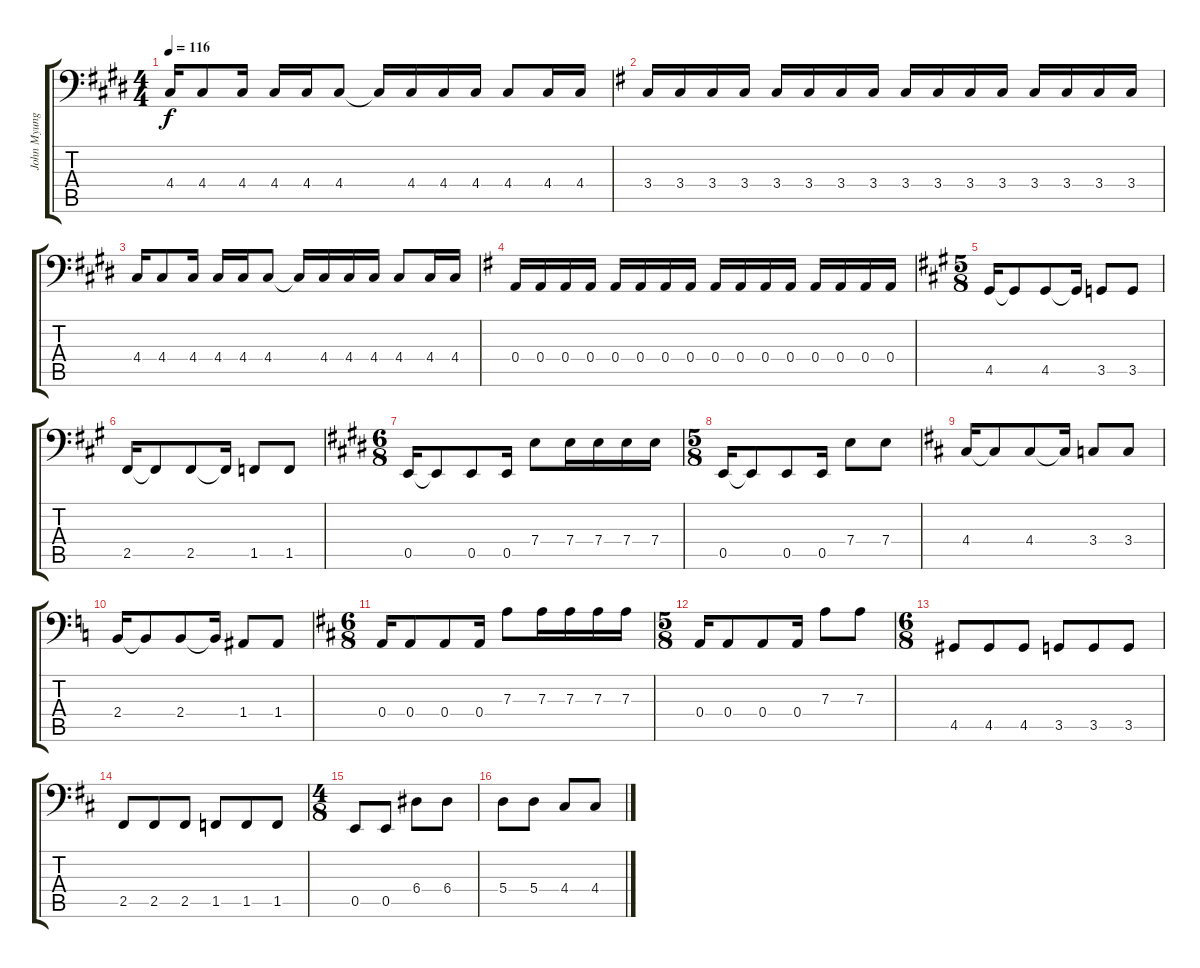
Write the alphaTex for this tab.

\track ("John Myung - Bass" "John Myung") {instrument electricbassfinger}
\staff {score tabs}
\tuning (C3 G2 D2 A1 E1 B0) {hide}
\ts (4 4)
\tempo 116
\clef f4
\ks e
4.4.16{dy f} 4.4.8 4.4.16 4.4.16 4.4.16 4.4.8 4.4{t}.16 4.4.16 4.4.16 4.4.16 4.4.8 4.4.16 4.4.16 |
\ks g
3.4.16 3.4.16 3.4.16 3.4.16 3.4.16 3.4.16 3.4.16 3.4.16 3.4.16 3.4.16 3.4.16 3.4.16 3.4.16 3.4.16 3.4.16 3.4.16 |
\ks e
4.4.16 4.4.8 4.4.16 4.4.16 4.4.16 4.4.8 4.4{t}.16 4.4.16 4.4.16 4.4.16 4.4.8 4.4.16 4.4.16 |
\ks g
0.4.16 0.4.16 0.4.16 0.4.16 0.4.16 0.4.16 0.4.16 0.4.16 0.4.16 0.4.16 0.4.16 0.4.16 0.4.16 0.4.16 0.4.16 0.4.16 |
\ts (5 8)
\ks a
4.5.16 4.5{t}.8 4.5.8 4.5{t}.16 3.5.8 3.5.8 |
2.5.16 2.5{t}.8 2.5.8 2.5{t}.16 1.5.8 1.5.8 |
\ts (6 8)
\ks e
0.5.16 0.5{t}.8 0.5.8 0.5.16 7.4.8 7.4.16 7.4.16 7.4.16 7.4.16 |
\ts (5 8)
0.5.16 0.5{t}.8 0.5.8 0.5.16 7.4.8 7.4.8 |
\ks d
4.4.16 4.4{t}.8 4.4.8 4.4{t}.16 3.4.8 3.4.8 |
\ks c
2.4.16 2.4{t}.8 2.4.8 2.4{t}.16 1.4.8 1.4.8 |
\ts (6 8)
\ks d
0.4.16 0.4.8 0.4.8 0.4.16 7.3.8 7.3.16 7.3.16 7.3.16 7.3.16 |
\ts (5 8)
0.4.16 0.4.8 0.4.8 0.4.16 7.3.8 7.3.8 |
\ts (6 8)
4.5.8 4.5.8 4.5.8 3.5.8 3.5.8 3.5.8 |
2.5.8 2.5.8 2.5.8 1.5.8 1.5.8 1.5.8 |
\ts (4 8)
0.5.8 0.5.8 6.4.8 6.4.8 |
5.4.8 5.4.8 4.4.8 4.4.8
